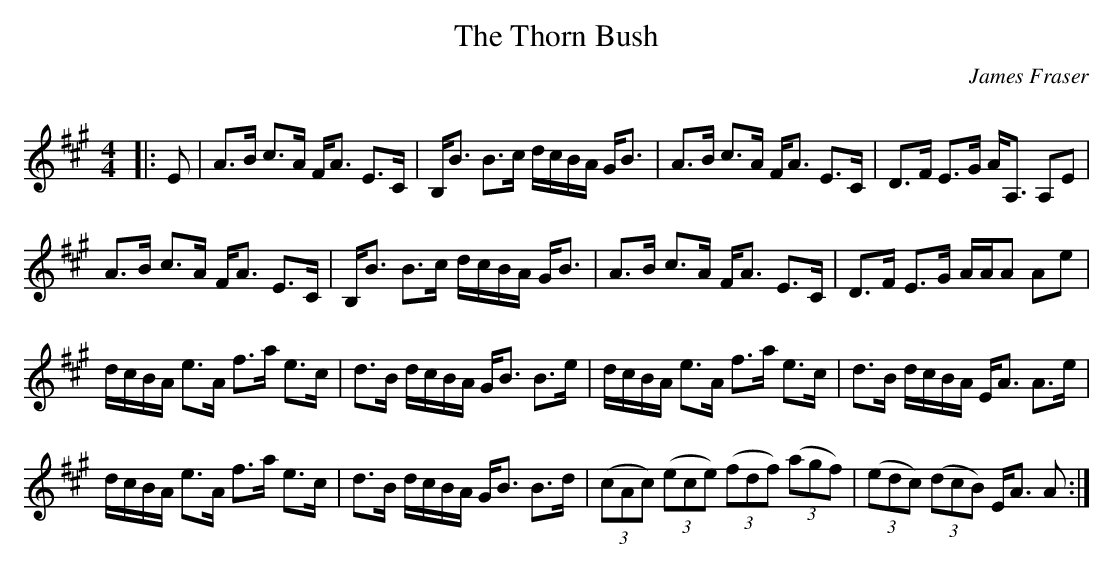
X:1
T: The Thorn Bush
C:James Fraser
Q: 128
K:A
M:4/4
L:1/16
|:E2|A3B c3A FA3 E3C|B,B3 B3c dcBA GB3|A3B c3A FA3 E3C|D3F E3G AA,3 A,2E2|
A3B c3A FA3 E3C|B,B3 B3c dcBA GB3|A3B c3A FA3 E3C|D3F E3G AAA2 A2e2|
dcBA e3A f3a e3c|d3B dcBA GB3 B3e|dcBA e3A f3a e3c|d3B dcBA EA3 A3e|
dcBA e3A f3a e3c|d3B dcBA GB3 B3d|((3c2A2c2) ((3e2c2e2) ((3f2d2f2) ((3a2g2f2) |((3e2d2c2) ((3d2c2B2) EA3 A2:|
